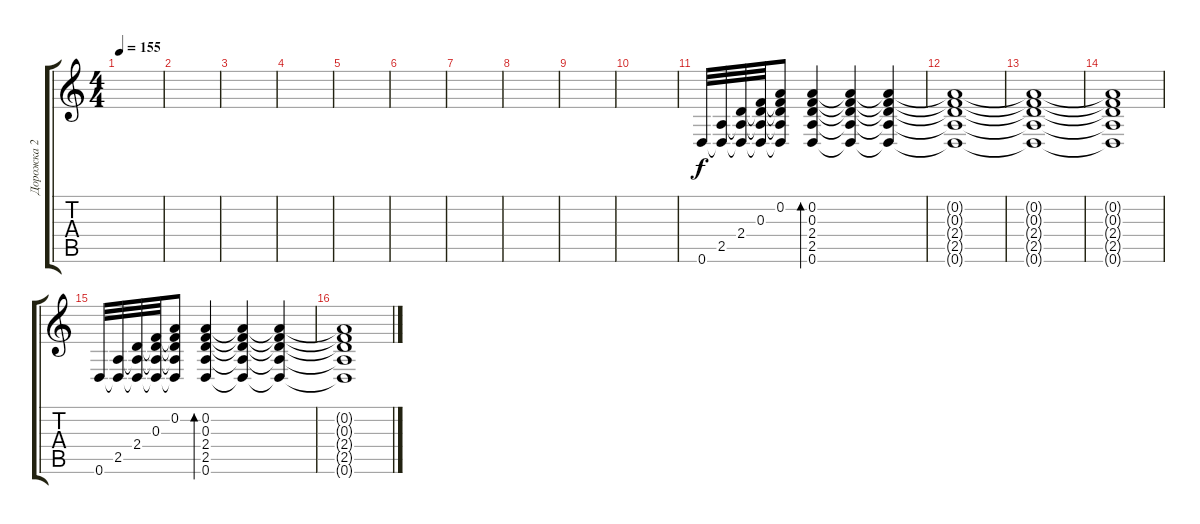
\track ("Дорожка 2" "Дорожка 2") {instrument electricguitarjazz}
\staff {score tabs}
\tuning (D4 A3 F3 C3 G2 D2) {hide}
\ts (4 4)
\tempo 155
\clef g2
\ks c
|
|
|
|
|
|
|
|
|
|
0.6.32 (2.5 0.6{t}).32 (2.4 2.5{t} 0.6{t}).32 (0.3 2.4{t} 2.5{t} 0.6{t}).32 (0.2 0.3{t} 2.4{t} 2.5{t} 0.6{t}).8 (0.2 0.3 2.4 2.5 0.6).4{bd 60} (0.2{t} 0.3{t} 2.4{t} 2.5{t} 0.6{t}).4 (0.2{t} 0.3{t} 2.4{t} 2.5{t} 0.6{t}).4 |
(0.2{t} 0.3{t} 2.4{t} 2.5{t} 0.6{t}).1 |
(0.2{t} 0.3{t} 2.4{t} 2.5{t} 0.6{t}).1 |
(0.2{t} 0.3{t} 2.4{t} 2.5{t} 0.6{t}).1 |
0.6.32 (2.5 0.6{t}).32 (2.4 2.5{t} 0.6{t}).32 (0.3 2.4{t} 2.5{t} 0.6{t}).32 (0.2 0.3{t} 2.4{t} 2.5{t} 0.6{t}).8 (0.2 0.3 2.4 2.5 0.6).4{bd 60} (0.2{t} 0.3{t} 2.4{t} 2.5{t} 0.6{t}).4 (0.2{t} 0.3{t} 2.4{t} 2.5{t} 0.6{t}).4 |
(0.2{t} 0.3{t} 2.4{t} 2.5{t} 0.6{t}).1
